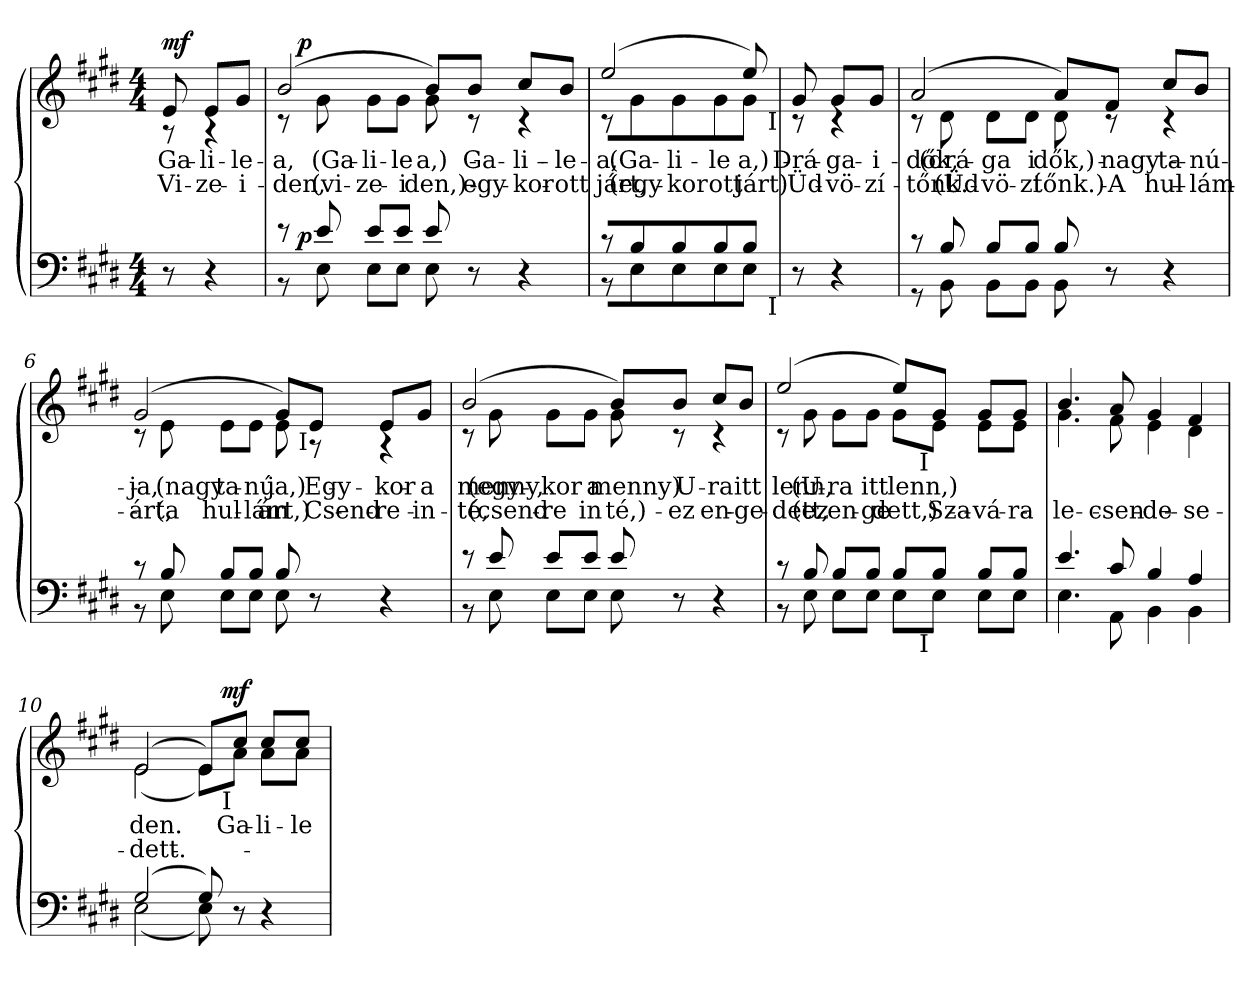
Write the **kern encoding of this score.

**kern	**dynam	**kern	**text	**text	**dynam
*part2	*part2	*part1	*part1	*part1	*part1
*staff2	*staff2	*staff1	*staff1	*staff1	*staff1
*clefF4	*	*clefG2	*	*	*
*k[f#c#g#d#]	*	*k[f#c#g#d#]	*	*	*
*c#:	*	*c#:	*	*	*
*M4/4	*	*M4/4	*	*	*
=1	=1	=1	=1	=1	=1
!	!	!LO:TX:a:B:t=moderato espr.	!	!	!
!	!	!	!LO:LY:b	!LO:LY:b	!LO:DY:b
*	*	*^	*	*	*
8r	.	8e/	8rA	Ga-	Vi-	mf
!	!	!	!	!LO:LY:b	!LO:LY:b	!
4r	.	8e/L	4rA	-li-	-ze-	.
!	!	!	!	!LO:LY:b	!LO:LY:b	!
.	.	8g#/J	.	-le-	-i-	.
*	*	*v	*v	*	*	*
=2	=2	=2	=2	=2	=2
*^	*	*	*	*	*
!	!	!	!	!LO:LY:b	!LO:LY:b	!
*	*^	*	*^	*	*	*
*	*	*	*	*	*^	*	*	*
8r	8r	16ryy	.	(2b/	8rc	16ryy	-a,	-den,	.
!	!	!	!LO:DY:a	!	!	!	!	!	!LO:DY:b
.	.	2...ryy	p	.	.	2...ryy	.	.	p
!	!	!	!	!	!	!	!LO:LY:b	!LO:LY:b	!
8e/	8E\	.	.	.	8g#\	.	-(Ga-	(vi-	.
!	!	!	!	!	!	!	!LO:LY:b	!LO:LY:b	!
8e/L	8E\L	.	.	.	8g#\L	.	-li-	-ze-	.
!	!	!	!	!	!	!	!LO:LY:b	!LO:LY:b	!
8e/J	8E\J	.	.	.	8g#\J	.	-le-	-i-	.
!	!	!	!	!	!	!	!LO:LY:b	!LO:LY:b	!
8e/	8E\	.	.	8b/L)	8g#\	.	-a,)	-den,)	.
!	!	!	!	!	!	!	!LO:LY:b	!LO:LY:b	!
4.ryy	8r	.	.	8b/J	8rc	.	Ga-	egy-	.
!	!	!	!	!	!	!	!LO:LY:b	!LO:LY:b	!
.	4r	.	.	8cc#/L	4rc	.	-li-	-kor	.
!	!	!	!	!	!	!	!LO:LY:b	!LO:LY:b	!
.	.	.	.	8b/J	.	.	-le-	ott	.
=3	=3	=3	=3	=3	=3	=3	=3	=3	=3
!	!	!	!	!	!	!	!LO:LY:b	!LO:LY:b	!
8r	8r	2ryy	.	(2ee/	8rc	2ryy	a,	járt,	.
!	!	!	!	!	!	!	!LO:LY:b	!LO:LY:b	!
8B/	8E\	.	.	.	8g#\	.	(Ga-	(egy-	.
!	!	!	!	!	!	!	!LO:LY:b	!LO:LY:b	!
8B/L	8E\L	.	.	.	8g#\L	.	-li-	-kor	.
!	!	!	!	!	!	!	!LO:LY:b	!LO:LY:b	!
8B/J	8E\J	.	.	.	8g#\J	.	-le-	ott	.
!	!	!	!	!	!	!	!LO:LY:b	!LO:LY:b	!
8B/J	8E\J	16.ryy	.	8ee/)	8g#\J	16.ryy	-a,)	járt)	.
!	!	!	!	!	!	!LO:TX:b:t=I	!	!	!
!	!	!LO:TX:b:t=I	!	!	!	!	!	!	!
.	.	32ryy	.	.	.	32ryy	.	.	.
*v	*v	*v	*	*	*	*	*	*	*
*	*	*v	*v	*v	*	*	*
!!LO:LB:g=z
=4	=4	=4	=4	=4	=4
*^	*	*^	*	*	*
*	*^	*	*	*^	*	*	*
!	!	!	!	!	!	!	!LO:LY:b	!LO:LY:b	!
*v	*v	*v	*	*	*	*	*	*	*
*	*	*	*v	*v	*	*	*
8r	.	8g#/	8rc	Drá-	Üd-	.
!	!	!	!	!LO:LY:b	!LO:LY:b	!
4r	.	8g#/L	4rc	-ga	-vö-	.
!	!	!	!	!LO:LY:b	!LO:LY:b	!
.	.	8g#/J	.	i-	-zí-	.
=5	=5	=5	=5	=5	=5	=5
*^	*	*	*	*	*	*
!	!	!	!	!	!LO:LY:b	!LO:LY:b	!
8r	8r	.	(2a/	8rc	-dők,	-tőnk.	.
!	!	!	!	!	!LO:LY:b	!LO:LY:b	!
8B/	8BB\	.	.	8d#\	-(drá-	-(Üd-	.
!	!	!	!	!	!LO:LY:b	!LO:LY:b	!
8B/L	8BB\L	.	.	8d#\L	-ga	-vö-	.
!	!	!	!	!	!LO:LY:b	!LO:LY:b	!
8B/J	8BB\J	.	.	8d#\J	i-	-zí-	.
!	!	!	!	!	!LO:LY:b	!LO:LY:b	!
8B/	8BB\	.	8a/L)	8d#\	-dők,)	-tőnk.)	.
!	!	!	!	!	!LO:LY:b	!LO:LY:b	!
4.ryy	8r	.	8f#/J	8rc	nagy	A	.
!	!	!	!	!	!LO:LY:b	!LO:LY:b	!
.	4r	.	8cc#/L	4rc	ta-	hul-	.
!	!	!	!	!	!LO:LY:b	!LO:LY:b	!
.	.	.	8b/J	.	-nú-	-lám-	.
*	*	*	*v	*v	*	*	*
=6	=6	=6	=6	=6	=6	=6
!	!	!	!	!LO:LY:b	!LO:LY:b	!
*	*	*	*^	*	*	*
*	*	*	*	*^	*	*	*
8r	8r	.	(2g#/	8rc	2ryy	ja,	árt,	.
!	!	!	!	!	!	!LO:LY:b	!LO:LY:b	!
8B/	8E\	.	.	8e\	.	(nagy	-(a	.
!	!	!	!	!	!	!LO:LY:b	!LO:LY:b	!
8B/L	8E\L	.	.	8e\L	.	ta-	hul-	.
!	!	!	!	!	!	!LO:LY:b	!LO:LY:b	!
8B/J	8E\J	.	.	8e\J	.	-nú-	-lám-	.
!	!	!	!	!	!	!LO:LY:b	!LO:LY:b	!
8B/	8E\	.	8g#/L)	8e\	16.ryy	-ja,)	-árt,)	.
!	!	!	!	!	!LO:TX:b:t=I	!	!	!
.	.	.	.	.	4ryy	.	.	.
!	!	!	!	!	!	!LO:LY:b	!LO:LY:b	!
4.ryy	8r	.	8e/J	8rA	.	Egy-	Csend-	.
!	!	!	!	!	!	!LO:LY:b	!LO:LY:b	!
.	4r	.	8e/L	4rA	.	-kor	-re	.
.	.	.	.	.	8ryy	.	.	.
!	!	!	!	!	!	!LO:LY:b	!LO:LY:b	!
.	.	.	8g#/J	.	.	a	in-	.
.	.	.	.	.	32ryy	.	.	.
*	*	*	*v	*v	*v	*	*	*
!!LO:LB:g=z
=7	=7	=7	=7	=7	=7	=7
*	*	*	*^	*	*	*
*	*	*	*	*^	*	*	*
!	!	!	!	!	!	!LO:LY:b	!LO:LY:b	!
*	*	*	*	*v	*v	*	*	*
8r	8r	.	(2b/	8rB	menny,	té,	.
!	!	!	!	!	!LO:LY:b	!LO:LY:b	!
8e/	8E\	.	.	8g#\	(egy-	-(csend-	.
!	!	!	!	!	!LO:LY:b	!LO:LY:b	!
8e/L	8E\L	.	.	8g#\L	-kor	-re	.
!	!	!	!	!	!LO:LY:b	!LO:LY:b	!
8e/J	8E\J	.	.	8g#\J	a	in-	.
!	!	!	!	!	!LO:LY:b	!LO:LY:b	!
8e/	8E\	.	8b/L)	8g#\	menny)	-té,)	.
!	!	!	!	!	!LO:LY:b	!LO:LY:b	!
4.ryy	8r	.	8b/J	8rB	U-	ez	.
!	!	!	!	!	!LO:LY:b	!LO:LY:b	!
.	4r	.	8cc#/L	4rB	-ra	en-	.
!	!	!	!	!	!LO:LY:b	!LO:LY:b	!
.	.	.	8b/J	.	itt	-ge-	.
*	*	*	*v	*v	*	*	*
=8	=8	=8	=8	=8	=8	=8
!	!	!	!	!LO:LY:b	!LO:LY:b	!
*	*^	*	*^	*	*	*
*	*	*	*	*	*^	*	*	*
8r	8r	2ryy	.	(2ee/	8rB	2ryy	lenn,	dett,	.
!	!	!	!	!	!	!	!LO:LY:b	!LO:LY:b	!
8B/	8E\	.	.	.	8g#\	.	(U-	(ez	.
!	!	!	!	!	!	!	!LO:LY:b	!LO:LY:b	!
8B/L	8E\L	.	.	.	8g#\L	.	-ra	en-	.
!	!	!	!	!	!	!	!LO:LY:b	!LO:LY:b	!
8B/J	8E\J	.	.	.	8g#\J	.	itt	-ge-	.
!	!	!	!	!	!	!	!LO:LY:b	!LO:LY:b	!
8B/L	8E\L	16.ryy	.	8ee/L)	8g#\L	16.ryy	lenn,)	-dett,)	.
!	!	!	!	!	!	!LO:TX:b:t=I	!	!	!
!	!	!LO:TX:b:t=I	!	!	!	!	!	!	!
.	.	4ryy	.	.	.	4ryy	.	.	.
!	!	!	!	!	!	!	!LO:LY:b	!	!
!	!	!	!	!	!	!	!	!LO:LY:b	!
8B/J	8E\J	.	.	8g#/J	8e\J	.	.	Sza-	.
!	!	!	!	!	!	!	!LO:LY:b	!	!
!	!	!	!	!	!	!	!	!LO:LY:b	!
8B/L	8E\L	.	.	8g#/L	8e\L	.	.	-vá-	.
.	.	8ryy	.	.	.	8ryy	.	.	.
!	!	!	!	!	!	!	!LO:LY:b	!	!
!	!	!	!	!	!	!	!	!LO:LY:b	!
8B/J	8E\J	.	.	8g#/J	8e\J	.	.	-ra	.
.	.	32ryy	.	.	.	32ryy	.	.	.
*	*v	*v	*	*	*	*	*	*	*
*	*	*	*v	*v	*v	*	*	*
=9	=9	=9	=9	=9	=9	=9
*	*^	*	*^	*	*	*
*	*	*	*	*	*^	*	*	*
!	!	!	!	!	!	!	!LO:LY:b	!	!
*	*v	*v	*	*	*	*	*	*	*
*	*	*	*	*v	*v	*	*	*
*	*^	*	*	*^	*	*	*
!	!	!	!	!	!	!	!	!LO:LY:b	!
*	*v	*v	*	*	*	*	*	*	*
*	*	*	*	*v	*v	*	*	*
4.e/	4.E\	.	4.b/	4.g#\	.	le-	.
!	!	!	!	!	!LO:LY:b	!	!
!	!	!	!	!	!	!LO:LY:b	!
8c#/	8AA\	.	8a/	8f#\	.	-csen-	.
!	!	!	!	!	!LO:LY:b	!	!
!	!	!	!	!	!	!LO:LY:b	!
4B/	4BB\	.	4g#/	4e\	.	-de-	.
!	!	!	!	!	!LO:LY:b	!	!
!	!	!	!	!	!	!LO:LY:b	!
4A/	4BB\	.	4f#/	4d#\	.	-se-	.
!!LO:LB:g=z
=10	=10	=10	=10	=10	=10	=10	=10
!	!	!	!	!	!LO:LY:b	!LO:LY:b	!
*	*	*	*	*^	*	*	*
(>2G#/	(<2E\	.	(>2e/	(<2e\	2ryy	-den.	-dett.	.
8G#/)	8E\)	.	8e/L)	8e\L)	16.ryy	.	.	.
!	!	!	!	!	!LO:TX:b:t=I	!	!	!
!	!	!	!	!	!	!	!	!LO:DY:a
.	.	.	.	.	4ryy	.	.	mf
!	!	!	!	!	!	!LO:LY:b	!	!
4.ryy	8r	.	8cc#/J	8a\J	.	Ga-	.	.
!	!	!	!	!	!	!LO:LY:b	!	!
.	4r	.	8cc#/L	8a\L	.	-li-	.	.
.	.	.	.	.	8ryy	.	.	.
!	!	!	!	!	!	!LO:LY:b	!	!
.	.	.	8cc#/J	8a\J	.	-le-	.	.
.	.	.	.	.	32ryy	.	.	.
*v	*v	*	*	*	*	*	*	*
*	*	*v	*v	*v	*	*	*
=	=	=	=	=	=
*-	*-	*-	*-	*-	*-
